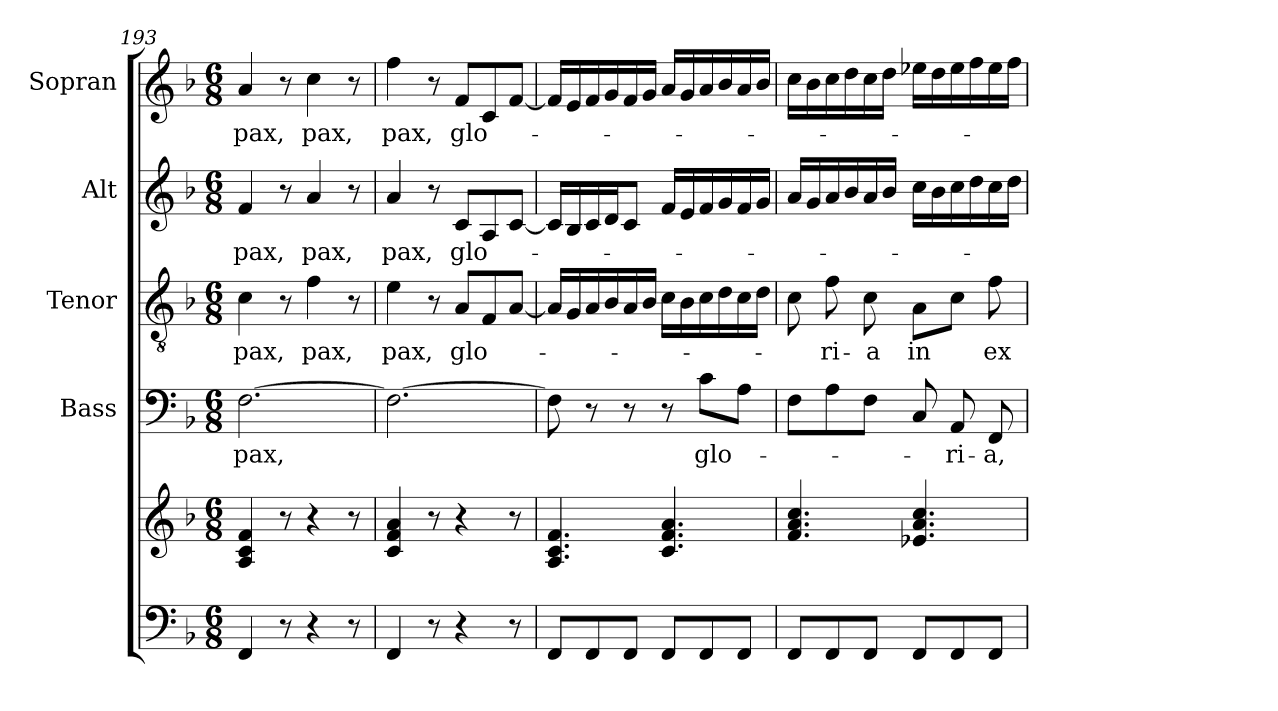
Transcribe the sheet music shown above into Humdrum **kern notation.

**kern	**kern	**kern	**text	**kern	**text	**kern	**text	**kern	**text
*part5	*part5	*part4	*part4	*part3	*part3	*part2	*part2	*part1	*part1
*staff6	*staff5	*staff4	*staff4	*staff3	*staff3	*staff2	*staff2	*staff1	*staff1
*	*	*I"Bass	*	*I"Tenor	*	*I"Alt	*	*I"Sopran	*
*	*	*I'B.	*	*I'T.	*	*I'A.	*	*I'S.	*
*clefF4	*clefG2	*clefF4	*	*clefGv2	*	*clefG2	*	*clefG2	*
*k[b-]	*k[b-]	*k[b-]	*	*k[b-]	*	*k[b-]	*	*k[b-]	*
*F:	*F:	*F:	*	*F:	*	*F:	*	*F:	*
*M6/8	*M6/8	*M6/8	*	*M6/8	*	*M6/8	*	*M6/8	*
=193	=193	=193	=193	=193	=193	=193	=193	=193	=193
!	!	!	!LO:LY:b	!	!LO:LY:b	!	!LO:LY:b	!	!LO:LY:b
4FF/	4A/ 4c/ 4f/	[2.F\	pax,	4c\	pax,	4f/	pax,	4a/	pax,
8r	8r	.	.	8r	.	8r	.	8r	.
!	!	!	!	!	!LO:LY:b	!	!LO:LY:b	!	!LO:LY:b
4r	4r	.	.	4f\	pax,	4a/	pax,	4cc\	pax,
8r	8r	.	.	8r	.	8r	.	8r	.
=194	=194	=194	=194	=194	=194	=194	=194	=194	=194
!	!	!	!	!	!LO:LY:b	!	!LO:LY:b	!	!LO:LY:b
4FF/	4c/ 4f/ 4a/	2.F\_	.	4e\	pax,	4a/	pax,	4ff\	pax,
8r	8r	.	.	8r	.	8r	.	8r	.
!	!	!	!	!	!LO:LY:b	!	!LO:LY:b	!	!LO:LY:b
4r	4r	.	.	8A/L	glo-	8c/L	glo-	8f/L	glo-
.	.	.	.	8F/	.	8A/	.	8c/	.
8r	8r	.	.	[8A/J	.	[8c/J	.	[8f/J	.
=195	=195	=195	=195	=195	=195	=195	=195	=195	=195
8FF/L	4.A/ 4.c/ 4.f/	8F\]	.	16A/LL]	.	16c/LL]	.	16f/LL]	.
.	.	.	.	16G/	.	16B-/	.	16e/	.
8FF/	.	8r	.	16A/	.	16c/	.	16f/	.
.	.	.	.	16B-/	.	16d/J	.	16g/	.
8FF/J	.	8r	.	16A/	.	8c/J	.	16f/	.
.	.	.	.	16B-/JJ	.	.	.	16g/JJ	.
8FF/L	4.c/ 4.f/ 4.a/	8r	.	16c\LL	.	16f/LL	.	16a/LL	.
.	.	.	.	16B-\	.	16e/	.	16g/	.
!	!	!	!LO:LY:b	!	!	!	!	!	!
8FF/	.	8c\L	glo-	16c\	.	16f/	.	16a/	.
.	.	.	.	16d\	.	16g/	.	16b-/	.
8FF/J	.	8A\J	.	16c\	.	16f/	.	16a/	.
.	.	.	.	16d\JJ	.	16g/JJ	.	16b-/JJ	.
=196	=196	=196	=196	=196	=196	=196	=196	=196	=196
8FF/L	4.f/ 4.a/ 4.cc/	8F\L	.	8c\	.	16a/LL	.	16cc\LL	.
.	.	.	.	.	.	16g/	.	16b-\	.
!	!	!	!	!	!LO:LY:b	!	!	!	!
8FF/	.	8A\	.	8f\	-ri-	16a/	.	16cc\	.
.	.	.	.	.	.	16b-/	.	16dd\	.
!	!	!	!	!	!LO:LY:b	!	!	!	!
8FF/J	.	8F\J	.	8c\	-a	16a/	.	16cc\	.
.	.	.	.	.	.	16b-/JJ	.	16dd\JJ	.
!	!	!	!	!	!LO:LY:b	!	!	!	!
8FF/L	4.e-X/ 4.a/ 4.cc/	8C/	.	8A\L	in	16cc\LL	.	16ee-X\LL	.
.	.	.	.	.	.	16b-\	.	16dd\	.
!	!	!	!LO:LY:b	!	!	!	!	!	!
8FF/	.	8AA/	-ri-	8c\J	.	16cc\	.	16ee-\	.
.	.	.	.	.	.	16dd\	.	16ff\	.
!	!	!	!LO:LY:b	!	!LO:LY:b	!	!	!	!
8FF/J	.	8FF/	-a,	8f\	ex-	16cc\	.	16ee-\	.
.	.	.	.	.	.	16dd\JJ	.	16ff\JJ	.
=	=	=	=	=	=	=	=	=	=
*-	*-	*-	*-	*-	*-	*-	*-	*-	*-
